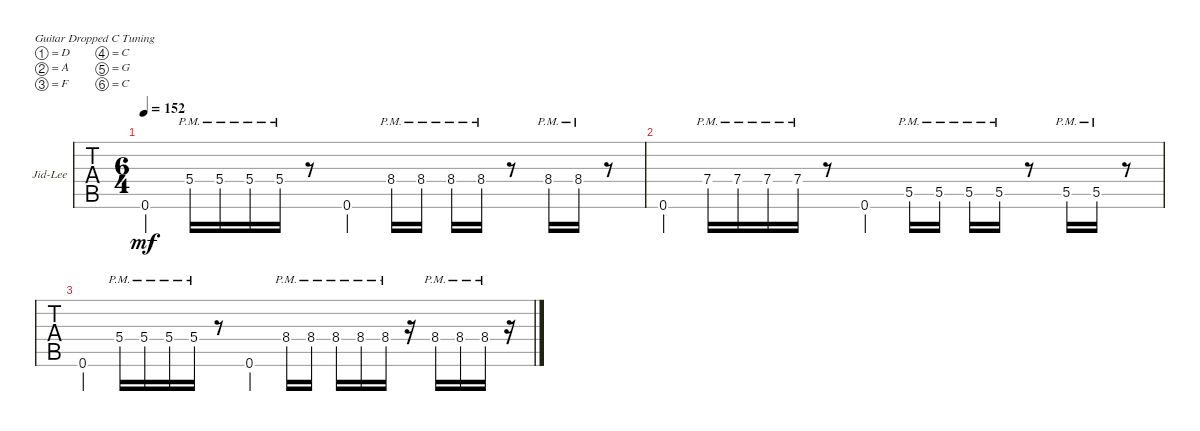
\defaultSystemsLayout 4
\bracketExtendMode groupsimilarinstruments
\firstSystemTrackNameOrientation horizontal
\otherSystemsTrackNameOrientation horizontal
\track ("Jid-Lee" "Jid-Lee") {instrument overdrivenguitar}
\staff {tabs}
\tuning (D4 A3 F3 C3 G2 C2)
\ts (6 4)
\tempo 152
\clef g2
\ks c
0.6.4{dy mf} 5.4{pm}.16 5.4{pm}.16 5.4{pm}.16 5.4{pm}.16 r.8 0.6.4 8.4{pm}.16 8.4{pm}.16 8.4{pm}.16 8.4{pm}.16 r.8 8.4{pm}.16 8.4{pm}.16 r.8 |
0.6.4 7.4{pm}.16 7.4{pm}.16 7.4{pm}.16 7.4{pm}.16 r.8 0.6.4 5.5{pm}.16 5.5{pm}.16 5.5{pm}.16 5.5{pm}.16 r.8 5.5{pm}.16 5.5{pm}.16 r.8 |
0.6.4 5.4{pm}.16 5.4{pm}.16 5.4{pm}.16 5.4{pm}.16 r.8 0.6.4 8.4{pm}.16 8.4{pm}.16 8.4{pm}.16 8.4{pm}.16 8.4{pm}.16 r.16 8.4{pm}.16 8.4{pm}.16 8.4{pm}.16 r.16
